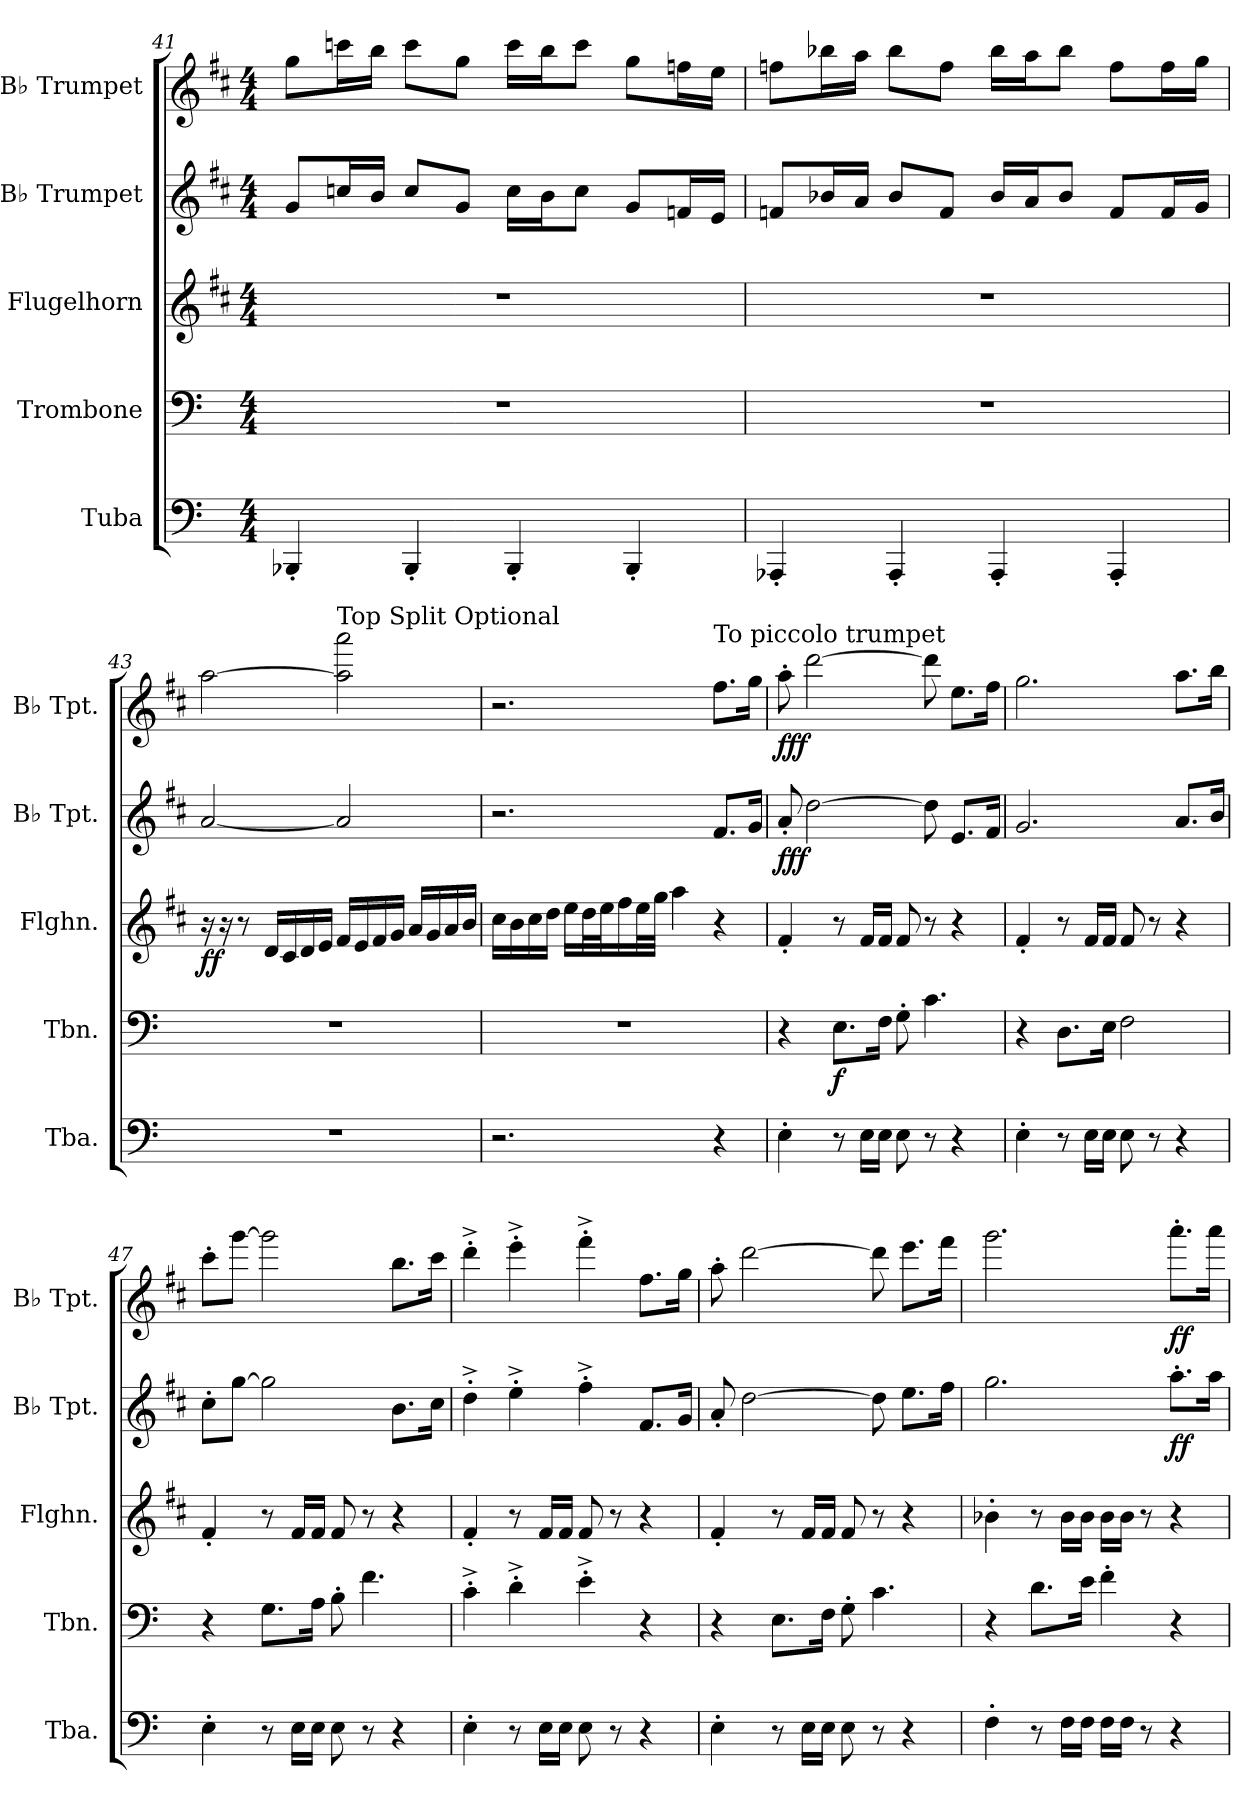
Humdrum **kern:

**kern	**kern	**dynam	**kern	**dynam	**kern	**dynam	**kern	**dynam
*part5	*part4	*part4	*part3	*part3	*part2	*part2	*part1	*part1
*staff5	*staff4	*staff4	*staff3	*staff3	*staff2	*staff2	*staff1	*staff1
*I"Tuba	*I"Trombone	*	*I"Flugelhorn	*	*I"B♭ Trumpet	*	*I"B♭ Trumpet	*
*I'Tba.	*I'Tbn.	*	*I'Flghn.	*	*I'B♭ Tpt.	*	*I'B♭ Tpt.	*
*clefF4	*clefF4	*	*clefG2	*	*clefG2	*	*clefG2	*
*	*	*	*ITrd1c2	*	*ITrd1c2	*	*ITrd1c2	*
*k[]	*k[]	*	*k[]	*	*k[]	*	*k[]	*
*M4/4	*M4/4	*	*M4/4	*	*M4/4	*	*M4/4	*
=41	=41	=41	=41	=41	=41	=41	=41	=41
4BBB-X'/	1r	.	1r	.	8f/L	.	8ff\L	.
.	.	.	.	.	16b-X/L	.	16bb-X\L	.
.	.	.	.	.	16a/JJ	.	16aa\JJ	.
4BBB-'/	.	.	.	.	8b-/L	.	8bb-\L	.
.	.	.	.	.	8f/J	.	8ff\J	.
4BBB-'/	.	.	.	.	16b-\LL	.	16bb-\LL	.
.	.	.	.	.	16a\J	.	16aa\J	.
.	.	.	.	.	8b-\J	.	8bb-\J	.
4BBB-'/	.	.	.	.	8f/L	.	8ff\L	.
.	.	.	.	.	16e-X/L	.	16ee-X\L	.
.	.	.	.	.	16d/JJ	.	16dd\JJ	.
=42	=42	=42	=42	=42	=42	=42	=42	=42
4AAA-X'/	1r	.	1r	.	8e-X/L	.	8ee-X\L	.
.	.	.	.	.	16a-X/L	.	16aa-X\L	.
.	.	.	.	.	16g/JJ	.	16gg\JJ	.
4AAA-'/	.	.	.	.	8a-/L	.	8aa-\L	.
.	.	.	.	.	8e-/J	.	8ee-\J	.
4AAA-'/	.	.	.	.	16a-/LL	.	16aa-\LL	.
.	.	.	.	.	16g/J	.	16gg\J	.
.	.	.	.	.	8a-/J	.	8aa-\J	.
4AAA-'/	.	.	.	.	8e-/L	.	8ee-\L	.
.	.	.	.	.	16e-/L	.	16ee-\L	.
.	.	.	.	.	16f/JJ	.	16ff\JJ	.
!!LO:LB:g=z
=43	=43	=43	=43	=43	=43	=43	=43	=43
!	!	!	!	!LO:DY:b	!	!	!	!
1r	1r	.	16r	ff	[2g/	.	[2gg\	.
.	.	.	16r	.	.	.	.	.
.	.	.	8r	.	.	.	.	.
.	.	.	16c/LL	.	.	.	.	.
.	.	.	16B/	.	.	.	.	.
.	.	.	16c/	.	.	.	.	.
.	.	.	16d/JJ	.	.	.	.	.
!	!	!	!	!	!	!	!LO:TX:a:t=Top Split Optional	!
.	.	.	16e/LL	.	2g/]	.	2gg\] 2ggg\	.
.	.	.	16d/	.	.	.	.	.
.	.	.	16e/	.	.	.	.	.
.	.	.	16f/JJ	.	.	.	.	.
.	.	.	16g/LL	.	.	.	.	.
.	.	.	16f/	.	.	.	.	.
.	.	.	16g/	.	.	.	.	.
.	.	.	16a/JJ	.	.	.	.	.
=44	=44	=44	=44	=44	=44	=44	=44	=44
2.r	1r	.	16b\LL	.	2.r	.	2.r	.
.	.	.	16a\	.	.	.	.	.
.	.	.	16b\	.	.	.	.	.
.	.	.	16cc\JJ	.	.	.	.	.
.	.	.	16dd\LL	.	.	.	.	.
.	.	.	32cc\L	.	.	.	.	.
.	.	.	32dd\J	.	.	.	.	.
.	.	.	16ee\	.	.	.	.	.
.	.	.	32dd\L	.	.	.	.	.
.	.	.	32ff\JJJ	.	.	.	.	.
.	.	.	4gg\	.	.	.	.	.
!	!	!	!	!	!	!	!LO:TX:a:t=To piccolo trumpet	!
4r	.	.	4r	.	8.e/L	.	8.ee\L	.
.	.	.	.	.	16f/Jk	.	16ff\Jk	.
=45	=45	=45	=45	=45	=45	=45	=45	=45
!	!	!	!	!	!	!LO:DY:b	!	!LO:DY:b
4E'\	4r	.	4e'/	.	8g'/	fff	8gg'\	fff
.	.	.	.	.	[2cc\	.	[2ccc\	.
!	!	!LO:DY:b	!	!	!	!	!	!
8r	8.E\L	f	8r	.	.	.	.	.
16E\LL	.	.	16e/LL	.	.	.	.	.
16E\JJ	16F\Jk	.	16e/JJ	.	.	.	.	.
8E\	8G'\	.	8e/	.	.	.	.	.
8r	4.c\	.	8r	.	8cc\]	.	8ccc\]	.
4r	.	.	4r	.	8.d/L	.	8.dd\L	.
.	.	.	.	.	16e/Jk	.	16ee\Jk	.
=46	=46	=46	=46	=46	=46	=46	=46	=46
4E'\	4r	.	4e'/	.	2.f/	.	2.ff\	.
8r	8.D\L	.	8r	.	.	.	.	.
16E\LL	.	.	16e/LL	.	.	.	.	.
16E\JJ	16E\Jk	.	16e/JJ	.	.	.	.	.
8E\	2F\	.	8e/	.	.	.	.	.
8r	.	.	8r	.	.	.	.	.
4r	.	.	4r	.	8.g/L	.	8.gg\L	.
.	.	.	.	.	16a/Jk	.	16aa\Jk	.
!!LO:PB:g=z
=47	=47	=47	=47	=47	=47	=47	=47	=47
4E'\	4r	.	4e'/	.	8b'\L	.	8bb'\L	.
.	.	.	.	.	[8ff\J	.	[8fff\J	.
8r	8.G\L	.	8r	.	2ff\]	.	2fff\]	.
16E\LL	.	.	16e/LL	.	.	.	.	.
16E\JJ	16A\Jk	.	16e/JJ	.	.	.	.	.
8E\	8B'\	.	8e/	.	.	.	.	.
8r	4.f\	.	8r	.	.	.	.	.
4r	.	.	4r	.	8.a\L	.	8.aa\L	.
.	.	.	.	.	16b\Jk	.	16bb\Jk	.
=48	=48	=48	=48	=48	=48	=48	=48	=48
4E'\	4c^'\	.	4e'/	.	4cc^'\	.	4ccc^'\	.
8r	4d^'\	.	8r	.	4dd^'\	.	4ddd^'\	.
16E\LL	.	.	16e/LL	.	.	.	.	.
16E\JJ	.	.	16e/JJ	.	.	.	.	.
8E\	4e^'\	.	8e/	.	4ee^'\	.	4eee^'\	.
8r	.	.	8r	.	.	.	.	.
4r	4r	.	4r	.	8.e/L	.	8.ee\L	.
.	.	.	.	.	16f/Jk	.	16ff\Jk	.
=49	=49	=49	=49	=49	=49	=49	=49	=49
4E'\	4r	.	4e'/	.	8g'/	.	8gg'\	.
.	.	.	.	.	[2cc\	.	[2ccc\	.
8r	8.E\L	.	8r	.	.	.	.	.
16E\LL	.	.	16e/LL	.	.	.	.	.
16E\JJ	16F\Jk	.	16e/JJ	.	.	.	.	.
8E\	8G'\	.	8e/	.	.	.	.	.
8r	4.c\	.	8r	.	8cc\]	.	8ccc\]	.
4r	.	.	4r	.	8.dd\L	.	8.ddd\L	.
.	.	.	.	.	16ee\Jk	.	16eee\Jk	.
=50	=50	=50	=50	=50	=50	=50	=50	=50
4F'\	4r	.	4a-X'\	.	2.ff\	.	2.fff\	.
8r	8.d\L	.	8r	.	.	.	.	.
16F\LL	.	.	16a-\LL	.	.	.	.	.
16F\JJ	16e\Jk	.	16a-\JJ	.	.	.	.	.
16F\LL	4f'\	.	16a-\LL	.	.	.	.	.
16F\JJ	.	.	16a-\JJ	.	.	.	.	.
8r	.	.	8r	.	.	.	.	.
!	!	!	!	!	!	!LO:DY:b	!	!LO:DY:b
4r	4r	.	4r	.	8.gg'\L	ff	8.ggg'\L	ff
.	.	.	.	.	16gg\Jk	.	16ggg\Jk	.
=	=	=	=	=	=	=	=	=
*-	*-	*-	*-	*-	*-	*-	*-	*-
